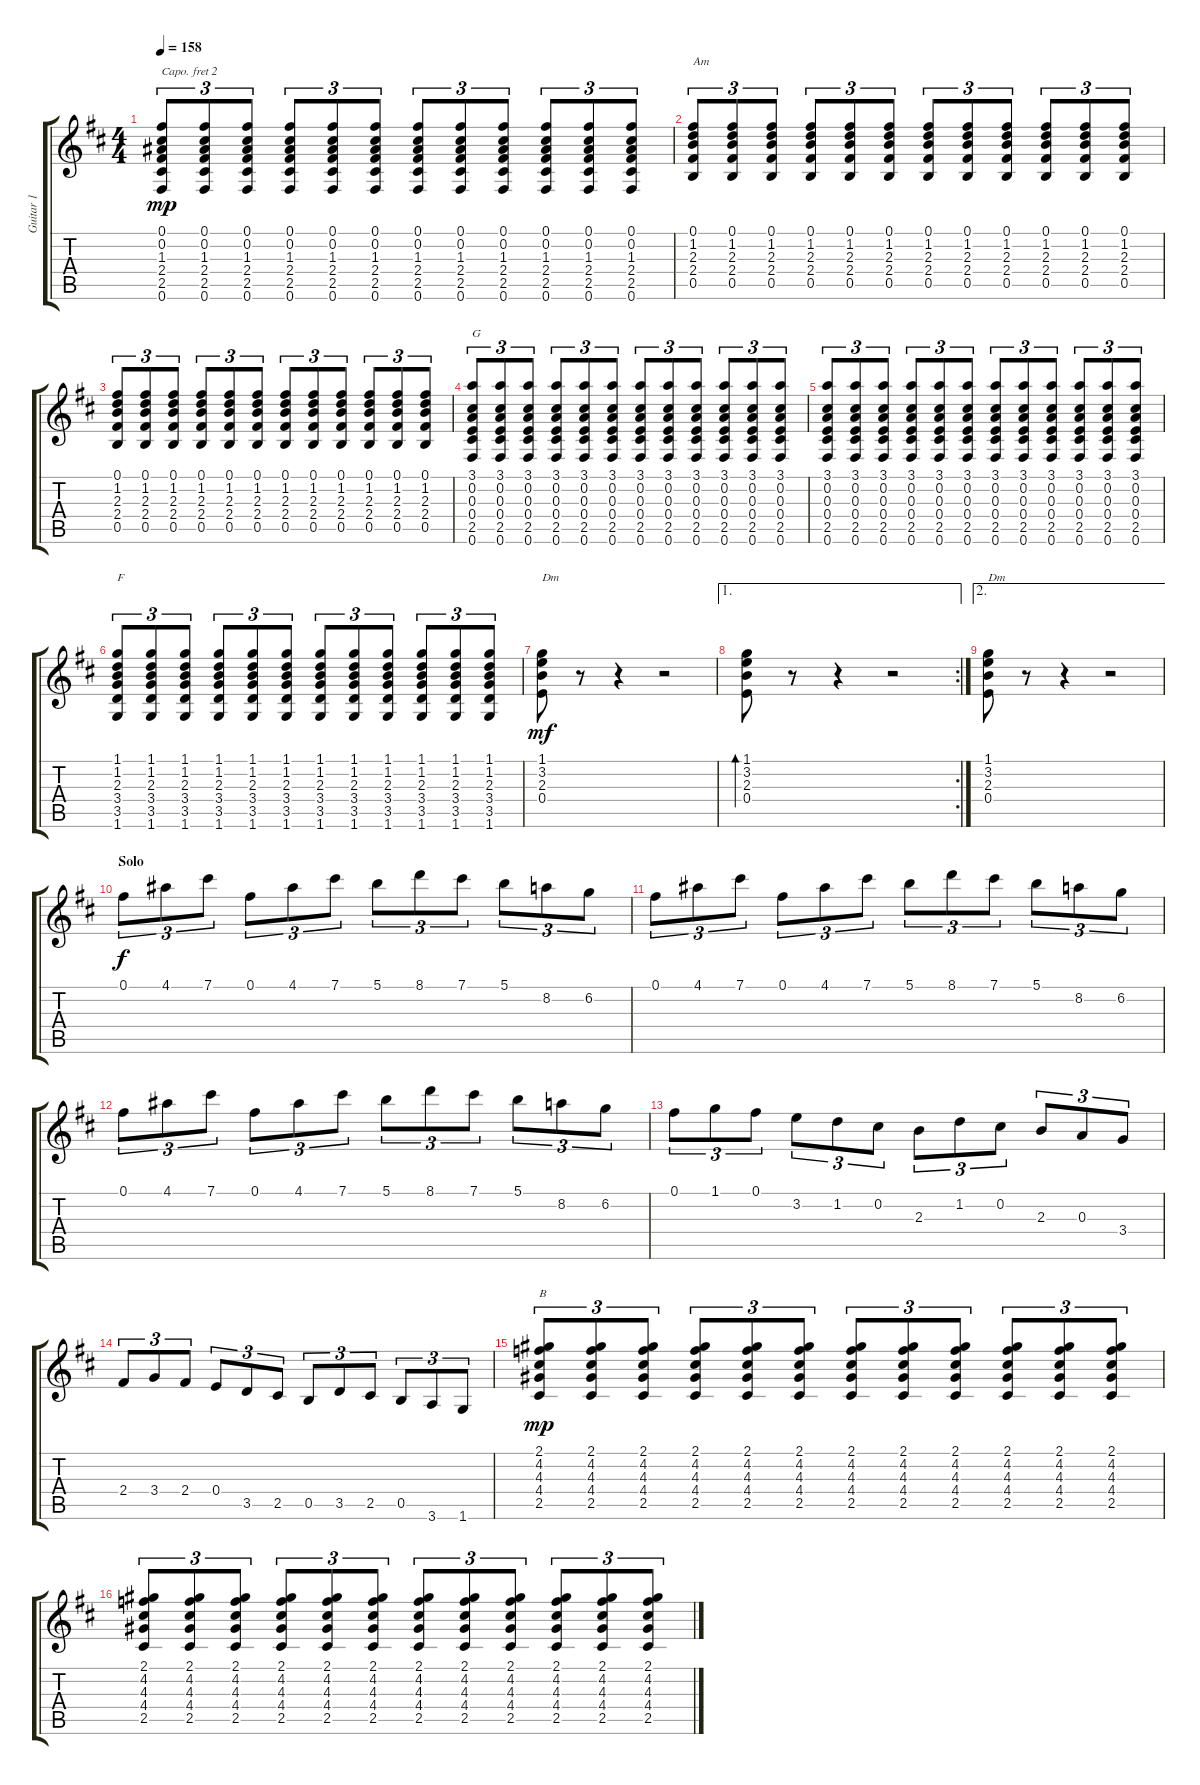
\track ("Guitar 1" "Guitar 1") {instrument acousticguitarnylon}
\staff {score tabs}
\capo 2
\tuning (E4 B3 G3 D3 A2 E2) {hide}
\ts (4 4)
\tempo 158
\clef g2
\ks d
(0.1 0.2 1.3 2.4 2.5 0.6).8{tu (3 2) dy mp} (0.1 0.2 1.3 2.4 2.5 0.6).8{tu (3 2)} (0.1 0.2 1.3 2.4 2.5 0.6).8{tu (3 2)} (0.1 0.2 1.3 2.4 2.5 0.6).8{tu (3 2)} (0.1 0.2 1.3 2.4 2.5 0.6).8{tu (3 2)} (0.1 0.2 1.3 2.4 2.5 0.6).8{tu (3 2)} (0.1 0.2 1.3 2.4 2.5 0.6).8{tu (3 2)} (0.1 0.2 1.3 2.4 2.5 0.6).8{tu (3 2)} (0.1 0.2 1.3 2.4 2.5 0.6).8{tu (3 2)} (0.1 0.2 1.3 2.4 2.5 0.6).8{tu (3 2)} (0.1 0.2 1.3 2.4 2.5 0.6).8{tu (3 2)} (0.1 0.2 1.3 2.4 2.5 0.6).8{tu (3 2)} |
(0.1 1.2 2.3 2.4 0.5).8{tu (3 2) txt "Am"} (0.1 1.2 2.3 2.4 0.5).8{tu (3 2)} (0.1 1.2 2.3 2.4 0.5).8{tu (3 2)} (0.1 1.2 2.3 2.4 0.5).8{tu (3 2)} (0.1 1.2 2.3 2.4 0.5).8{tu (3 2)} (0.1 1.2 2.3 2.4 0.5).8{tu (3 2)} (0.1 1.2 2.3 2.4 0.5).8{tu (3 2)} (0.1 1.2 2.3 2.4 0.5).8{tu (3 2)} (0.1 1.2 2.3 2.4 0.5).8{tu (3 2)} (0.1 1.2 2.3 2.4 0.5).8{tu (3 2)} (0.1 1.2 2.3 2.4 0.5).8{tu (3 2)} (0.1 1.2 2.3 2.4 0.5).8{tu (3 2)} |
(0.1 1.2 2.3 2.4 0.5).8{tu (3 2)} (0.1 1.2 2.3 2.4 0.5).8{tu (3 2)} (0.1 1.2 2.3 2.4 0.5).8{tu (3 2)} (0.1 1.2 2.3 2.4 0.5).8{tu (3 2)} (0.1 1.2 2.3 2.4 0.5).8{tu (3 2)} (0.1 1.2 2.3 2.4 0.5).8{tu (3 2)} (0.1 1.2 2.3 2.4 0.5).8{tu (3 2)} (0.1 1.2 2.3 2.4 0.5).8{tu (3 2)} (0.1 1.2 2.3 2.4 0.5).8{tu (3 2)} (0.1 1.2 2.3 2.4 0.5).8{tu (3 2)} (0.1 1.2 2.3 2.4 0.5).8{tu (3 2)} (0.1 1.2 2.3 2.4 0.5).8{tu (3 2)} |
(3.1 0.2 0.3 0.4 2.5 0.6).8{tu (3 2) txt "G"} (3.1 0.2 0.3 0.4 2.5 0.6).8{tu (3 2)} (3.1 0.2 0.3 0.4 2.5 0.6).8{tu (3 2)} (3.1 0.2 0.3 0.4 2.5 0.6).8{tu (3 2)} (3.1 0.2 0.3 0.4 2.5 0.6).8{tu (3 2)} (3.1 0.2 0.3 0.4 2.5 0.6).8{tu (3 2)} (3.1 0.2 0.3 0.4 2.5 0.6).8{tu (3 2)} (3.1 0.2 0.3 0.4 2.5 0.6).8{tu (3 2)} (3.1 0.2 0.3 0.4 2.5 0.6).8{tu (3 2)} (3.1 0.2 0.3 0.4 2.5 0.6).8{tu (3 2)} (3.1 0.2 0.3 0.4 2.5 0.6).8{tu (3 2)} (3.1 0.2 0.3 0.4 2.5 0.6).8{tu (3 2)} |
(3.1 0.2 0.3 0.4 2.5 0.6).8{tu (3 2)} (3.1 0.2 0.3 0.4 2.5 0.6).8{tu (3 2)} (3.1 0.2 0.3 0.4 2.5 0.6).8{tu (3 2)} (3.1 0.2 0.3 0.4 2.5 0.6).8{tu (3 2)} (3.1 0.2 0.3 0.4 2.5 0.6).8{tu (3 2)} (3.1 0.2 0.3 0.4 2.5 0.6).8{tu (3 2)} (3.1 0.2 0.3 0.4 2.5 0.6).8{tu (3 2)} (3.1 0.2 0.3 0.4 2.5 0.6).8{tu (3 2)} (3.1 0.2 0.3 0.4 2.5 0.6).8{tu (3 2)} (3.1 0.2 0.3 0.4 2.5 0.6).8{tu (3 2)} (3.1 0.2 0.3 0.4 2.5 0.6).8{tu (3 2)} (3.1 0.2 0.3 0.4 2.5 0.6).8{tu (3 2)} |
(1.1 1.2 2.3 3.4 3.5 1.6).8{tu (3 2) txt "F"} (1.1 1.2 2.3 3.4 3.5 1.6).8{tu (3 2)} (1.1 1.2 2.3 3.4 3.5 1.6).8{tu (3 2)} (1.1 1.2 2.3 3.4 3.5 1.6).8{tu (3 2)} (1.1 1.2 2.3 3.4 3.5 1.6).8{tu (3 2)} (1.1 1.2 2.3 3.4 3.5 1.6).8{tu (3 2)} (1.1 1.2 2.3 3.4 3.5 1.6).8{tu (3 2)} (1.1 1.2 2.3 3.4 3.5 1.6).8{tu (3 2)} (1.1 1.2 2.3 3.4 3.5 1.6).8{tu (3 2)} (1.1 1.2 2.3 3.4 3.5 1.6).8{tu (3 2)} (1.1 1.2 2.3 3.4 3.5 1.6).8{tu (3 2)} (1.1 1.2 2.3 3.4 3.5 1.6).8{tu (3 2)} |
(1.1 3.2 2.3 0.4).8{txt "Dm" dy mf} r.8 r.4 r.2 |
\ae 1
\rc 2
(1.1 3.2 2.3 0.4).8{bd 120} r.8 r.4 r.2 |
\ae 2
(1.1 3.2 2.3 0.4).8{txt "Dm"} r.8 r.4 r.2 |
\section ("" "Solo")
0.1.8{tu (3 2) dy f balance 13} 4.1.8{tu (3 2)} 7.1.8{tu (3 2)} 0.1.8{tu (3 2)} 4.1.8{tu (3 2)} 7.1.8{tu (3 2)} 5.1.8{tu (3 2)} 8.1.8{tu (3 2)} 7.1.8{tu (3 2)} 5.1.8{tu (3 2)} 8.2.8{tu (3 2)} 6.2.8{tu (3 2)} |
0.1.8{tu (3 2)} 4.1.8{tu (3 2)} 7.1.8{tu (3 2)} 0.1.8{tu (3 2)} 4.1.8{tu (3 2)} 7.1.8{tu (3 2)} 5.1.8{tu (3 2)} 8.1.8{tu (3 2)} 7.1.8{tu (3 2)} 5.1.8{tu (3 2)} 8.2.8{tu (3 2)} 6.2.8{tu (3 2)} |
0.1.8{tu (3 2)} 4.1.8{tu (3 2)} 7.1.8{tu (3 2)} 0.1.8{tu (3 2)} 4.1.8{tu (3 2)} 7.1.8{tu (3 2)} 5.1.8{tu (3 2)} 8.1.8{tu (3 2)} 7.1.8{tu (3 2)} 5.1.8{tu (3 2)} 8.2.8{tu (3 2)} 6.2.8{tu (3 2)} |
0.1.8{tu (3 2)} 1.1.8{tu (3 2)} 0.1.8{tu (3 2)} 3.2.8{tu (3 2)} 1.2.8{tu (3 2)} 0.2.8{tu (3 2)} 2.3.8{tu (3 2)} 1.2.8{tu (3 2)} 0.2.8{tu (3 2)} 2.3.8{tu (3 2)} 0.3.8{tu (3 2)} 3.4.8{tu (3 2)} |
2.4.8{tu (3 2)} 3.4.8{tu (3 2)} 2.4.8{tu (3 2)} 0.4.8{tu (3 2)} 3.5.8{tu (3 2)} 2.5.8{tu (3 2)} 0.5.8{tu (3 2)} 3.5.8{tu (3 2)} 2.5.8{tu (3 2)} 0.5.8{tu (3 2)} 3.6.8{tu (3 2)} 1.6.8{tu (3 2)} |
(2.1 4.2 4.3 4.4 2.5).8{tu (3 2) txt "B" dy mp balance 8} (2.1 4.2 4.3 4.4 2.5).8{tu (3 2)} (2.1 4.2 4.3 4.4 2.5).8{tu (3 2)} (2.1 4.2 4.3 4.4 2.5).8{tu (3 2)} (2.1 4.2 4.3 4.4 2.5).8{tu (3 2)} (2.1 4.2 4.3 4.4 2.5).8{tu (3 2)} (2.1 4.2 4.3 4.4 2.5).8{tu (3 2)} (2.1 4.2 4.3 4.4 2.5).8{tu (3 2)} (2.1 4.2 4.3 4.4 2.5).8{tu (3 2)} (2.1 4.2 4.3 4.4 2.5).8{tu (3 2)} (2.1 4.2 4.3 4.4 2.5).8{tu (3 2)} (2.1 4.2 4.3 4.4 2.5).8{tu (3 2)} |
(2.1 4.2 4.3 4.4 2.5).8{tu (3 2)} (2.1 4.2 4.3 4.4 2.5).8{tu (3 2)} (2.1 4.2 4.3 4.4 2.5).8{tu (3 2)} (2.1 4.2 4.3 4.4 2.5).8{tu (3 2)} (2.1 4.2 4.3 4.4 2.5).8{tu (3 2)} (2.1 4.2 4.3 4.4 2.5).8{tu (3 2)} (2.1 4.2 4.3 4.4 2.5).8{tu (3 2)} (2.1 4.2 4.3 4.4 2.5).8{tu (3 2)} (2.1 4.2 4.3 4.4 2.5).8{tu (3 2)} (2.1 4.2 4.3 4.4 2.5).8{tu (3 2)} (2.1 4.2 4.3 4.4 2.5).8{tu (3 2)} (2.1 4.2 4.3 4.4 2.5).8{tu (3 2)}
